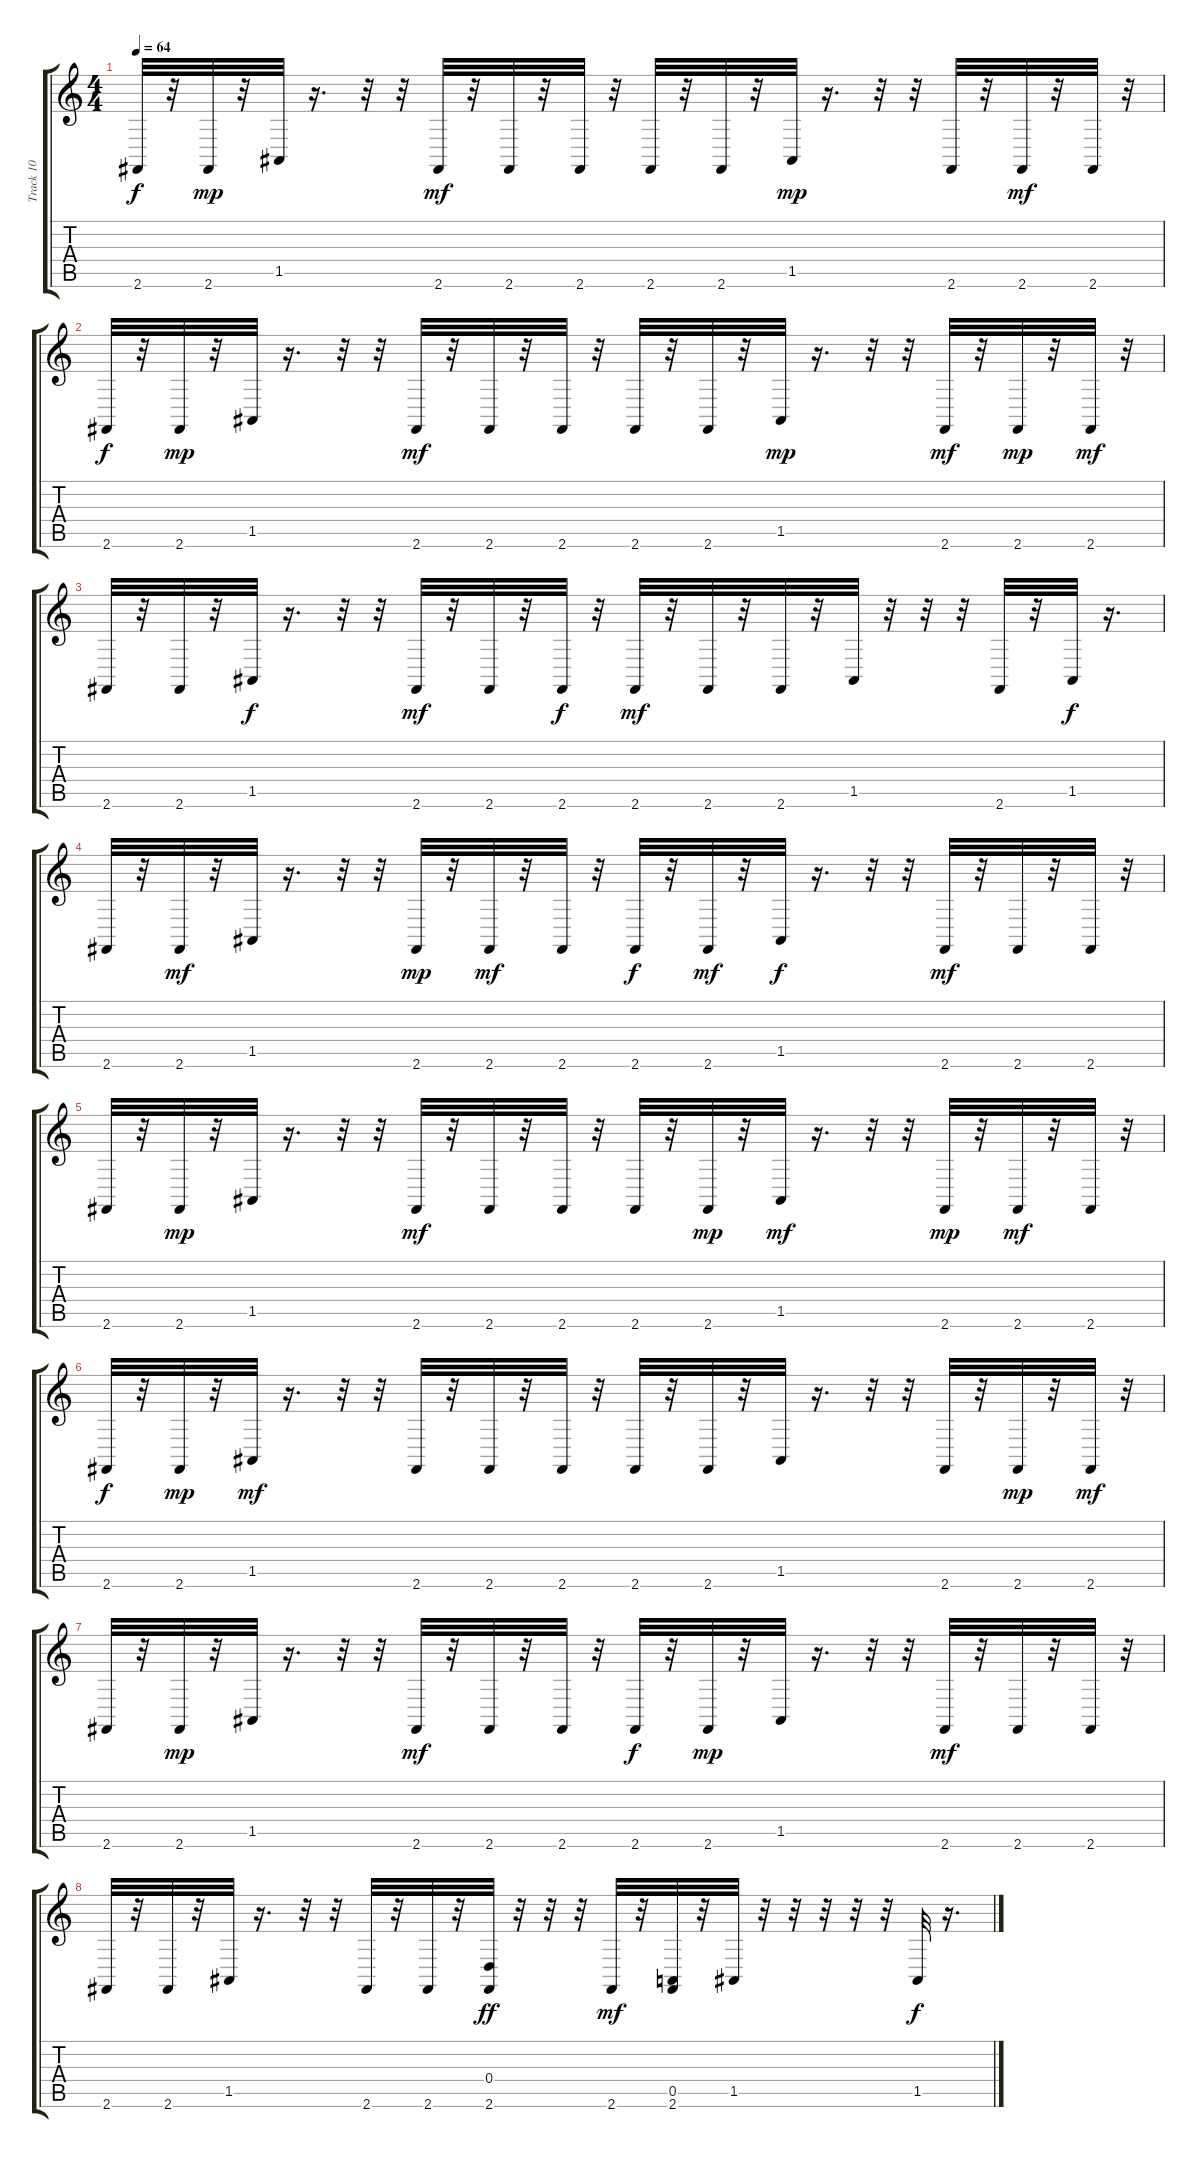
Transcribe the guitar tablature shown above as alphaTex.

\track ("Track 10" "Track 10") {instrument acousticgrandpiano}
\staff {score tabs}
\tuning (E4 B3 G3 D3 A2 E2) {hide}
\ts (4 4)
\tempo 64
\clef g2
\ks c
2.6.32{dy f} r.32 2.6.32{dy mp} r.32 1.5.32 r.16{d} r.32 r.32 2.6.32{dy mf} r.32 2.6.32 r.32 2.6.32 r.32 2.6.32 r.32 2.6.32 r.32 1.5.32{dy mp} r.16{d} r.32 r.32 2.6.32 r.32 2.6.32{dy mf} r.32 2.6.32 r.32 |
2.6.32{dy f} r.32 2.6.32{dy mp} r.32 1.5.32 r.16{d} r.32 r.32 2.6.32{dy mf} r.32 2.6.32 r.32 2.6.32 r.32 2.6.32 r.32 2.6.32 r.32 1.5.32{dy mp} r.16{d} r.32 r.32 2.6.32{dy mf} r.32 2.6.32{dy mp} r.32 2.6.32{dy mf} r.32 |
2.6.32 r.32 2.6.32 r.32 1.5.32{dy f} r.16{d} r.32 r.32 2.6.32{dy mf} r.32 2.6.32 r.32 2.6.32{dy f} r.32 2.6.32{dy mf} r.32 2.6.32 r.32 2.6.32 r.32 1.5.32 r.32 r.32 r.32 2.6.32 r.32 1.5.32{dy f} r.16{d} |
2.6.32 r.32 2.6.32{dy mf} r.32 1.5.32 r.16{d} r.32 r.32 2.6.32{dy mp} r.32 2.6.32{dy mf} r.32 2.6.32 r.32 2.6.32{dy f} r.32 2.6.32{dy mf} r.32 1.5.32{dy f} r.16{d} r.32 r.32 2.6.32{dy mf} r.32 2.6.32 r.32 2.6.32 r.32 |
2.6.32 r.32 2.6.32{dy mp} r.32 1.5.32 r.16{d} r.32 r.32 2.6.32{dy mf} r.32 2.6.32 r.32 2.6.32 r.32 2.6.32 r.32 2.6.32{dy mp} r.32 1.5.32{dy mf} r.16{d} r.32 r.32 2.6.32{dy mp} r.32 2.6.32{dy mf} r.32 2.6.32 r.32 |
2.6.32{dy f} r.32 2.6.32{dy mp} r.32 1.5.32{dy mf} r.16{d} r.32 r.32 2.6.32 r.32 2.6.32 r.32 2.6.32 r.32 2.6.32 r.32 2.6.32 r.32 1.5.32 r.16{d} r.32 r.32 2.6.32 r.32 2.6.32{dy mp} r.32 2.6.32{dy mf} r.32 |
2.6.32 r.32 2.6.32{dy mp} r.32 1.5.32 r.16{d} r.32 r.32 2.6.32{dy mf} r.32 2.6.32 r.32 2.6.32 r.32 2.6.32{dy f} r.32 2.6.32{dy mp} r.32 1.5.32 r.16{d} r.32 r.32 2.6.32{dy mf} r.32 2.6.32 r.32 2.6.32 r.32 |
2.6.32 r.32 2.6.32 r.32 1.5.32 r.16{d} r.32 r.32 2.6.32 r.32 2.6.32 r.32 (0.4 2.6).32{dy ff} r.32 r.32 r.32 2.6.32{dy mf} r.32 (0.5 2.6).32 r.32 1.5.32 r.32 r.32 r.32 r.32 r.32 1.5.32{dy f} r.16{d}
